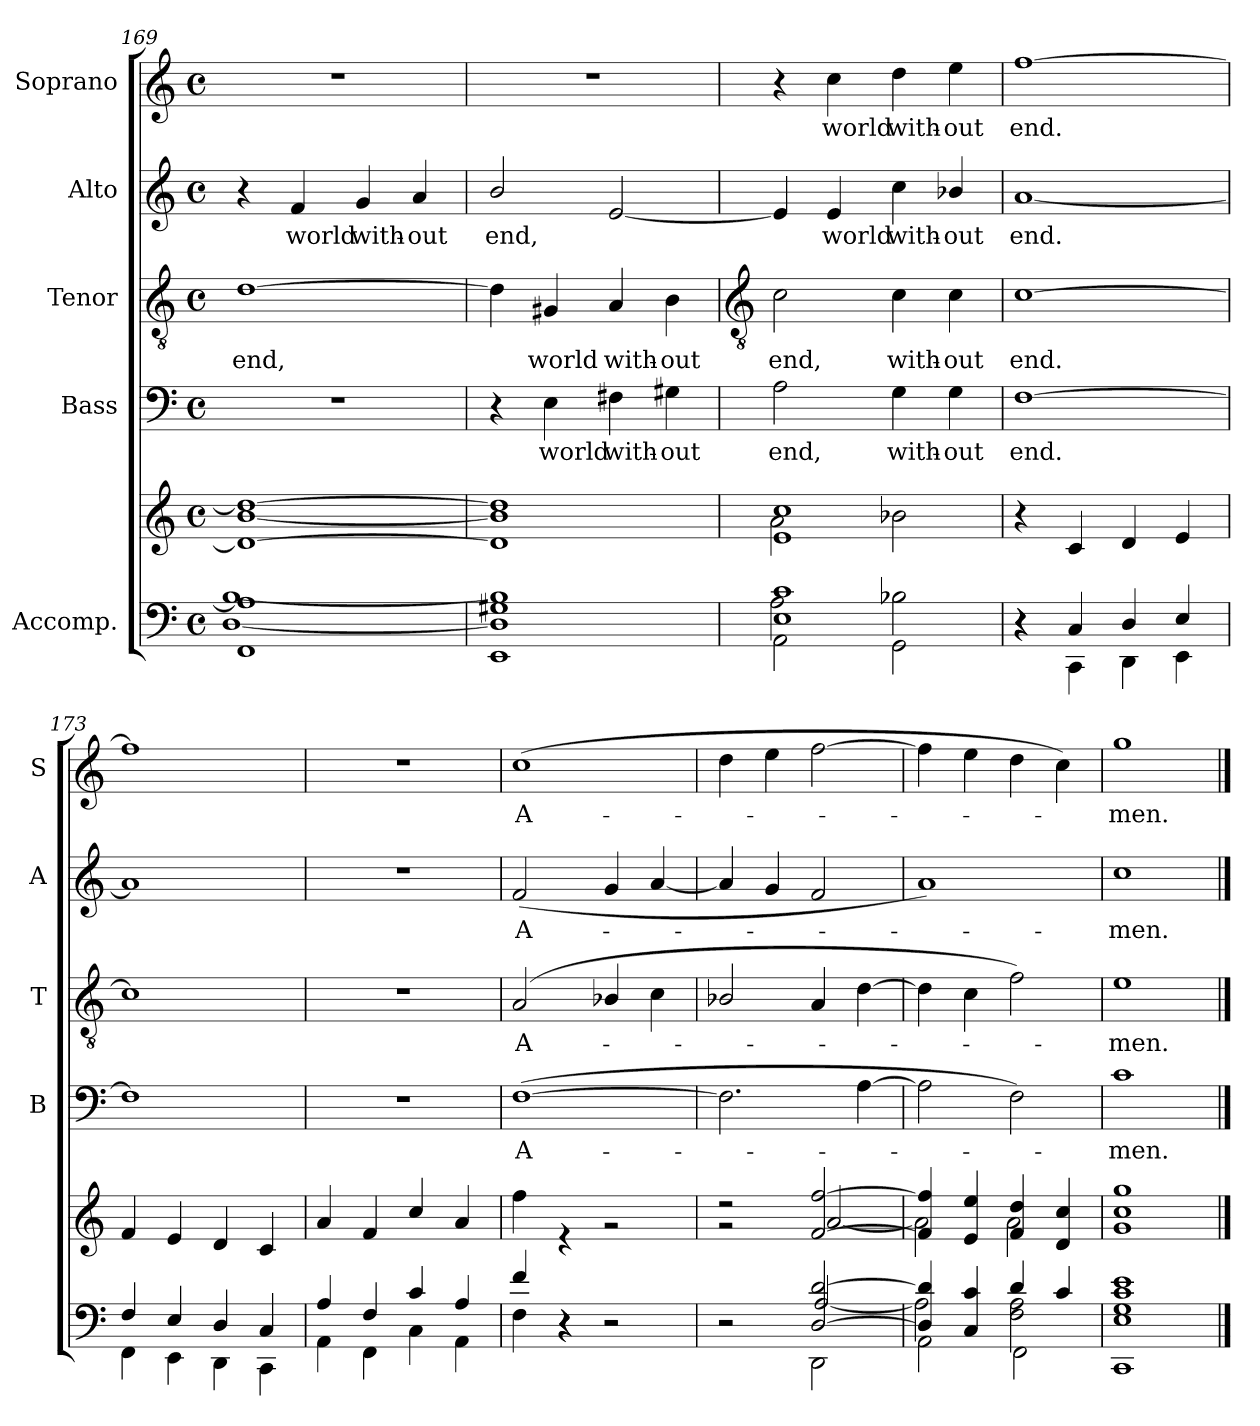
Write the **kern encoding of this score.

**kern	**kern	**kern	**text	**kern	**text	**kern	**text	**kern	**text
*part5	*part5	*part4	*part4	*part3	*part3	*part2	*part2	*part1	*part1
*staff6	*staff5	*staff4	*staff4	*staff3	*staff3	*staff2	*staff2	*staff1	*staff1
*I"Accomp.	*	*I"Bass	*	*I"Tenor	*	*I"Alto	*	*I"Soprano	*
*	*	*I'B	*	*I'T	*	*I'A	*	*I'S	*
*clefF4	*clefG2	*clefF4	*	*clefGv2	*	*clefG2	*	*clefG2	*
*k[]	*k[]	*k[]	*	*k[]	*	*k[]	*	*k[]	*
*C:	*C:	*C:	*	*C:	*	*C:	*	*C:	*
*M4/4	*M4/4	*M4/4	*	*M4/4	*	*M4/4	*	*M4/4	*
*met(c)	*met(c)	*met(c)	*	*met(c)	*	*met(c)	*	*met(c)	*
=169	=169	=169	=169	=169	=169	=169	=169	=169	=169
*^	*^	*	*	*	*	*	*	*	*
*	*^	*	*^	*	*	*	*	*	*	*	*
!	!	!	!	!	!	!	!	!	!LO:LY:b	!	!	!	!
1A/]	[1D\ [1B\	1FF\	1d/_ 1dd/_	[1b/	1ryy	1r	.	[1d	end,	4r	.	1r	.
!	!	!	!	!	!	!	!	!	!	!	!LO:LY:b	!	!
.	.	.	.	.	.	.	.	.	.	4f	world	.	.
!	!	!	!	!	!	!	!	!	!	!	!LO:LY:b	!	!
.	.	.	.	.	.	.	.	.	.	4g	with-	.	.
!	!	!	!	!	!	!	!	!	!	!	!LO:LY:b	!	!
.	.	.	.	.	.	.	.	.	.	4a	-out	.	.
=170	=170	=170	=170	=170	=170	=170	=170	=170	=170	=170	=170	=170	=170
!	!	!	!	!	!	!	!	!	!	!	!LO:LY:b	!	!
1G#X/	1D\] 1B\]	1EE\	1d/] 1dd/]	1b/]	1ryy	4r	.	4d]	.	2b/	end,	1r	.
!	!	!	!	!	!	!	!LO:LY:b	!	!LO:LY:b	!	!	!	!
.	.	.	.	.	.	4E	world	4G#X	world	.	.	.	.
!	!	!	!	!	!	!	!LO:LY:b	!	!LO:LY:b	!	!	!	!
.	.	.	.	.	.	4F#X	with-	4A	with-	[2e	.	.	.
!	!	!	!	!	!	!	!LO:LY:b	!	!LO:LY:b	!	!	!	!
.	.	.	.	.	.	4G#X	-out	4B	-out	.	.	.	.
!!LO:LB:g=z
=171	=171	=171	=171	=171	=171	=171	=171	=171	=171	=171	=171	=171	=171
*	*	*	*	*	*	*	*	*clefGv2	*	*	*	*	*
!	!	!	!	!	!	!	!LO:LY:b	!	!LO:LY:b	!	!	!	!
1E/ 1c/	2A\	2AA\	1e/ 1cc/	2a\	1ryy	2A	end,	2c	end,	4e]	.	4r	.
!	!	!	!	!	!	!	!	!	!	!	!LO:LY:b	!	!LO:LY:b
.	.	.	.	.	.	.	.	.	.	4e	world	4cc	world
!	!	!	!	!	!	!	!LO:LY:b	!	!LO:LY:b	!	!LO:LY:b	!	!LO:LY:b
.	2B-X\	2GG\	.	2b-X\	.	4G	with-	4c	with-	4cc	with-	4dd	with-
!	!	!	!	!	!	!	!LO:LY:b	!	!LO:LY:b	!	!LO:LY:b	!	!LO:LY:b
.	.	.	.	.	.	4G	-out	4c	-out	4b-X/	-out	4ee	-out
=172	=172	=172	=172	=172	=172	=172	=172	=172	=172	=172	=172	=172	=172
!	!	!	!	!	!	!	!LO:LY:b	!	!LO:LY:b	!	!LO:LY:b	!	!LO:LY:b
4r	1ryy	4r	4r	1ryy	1ryy	[1F	end.	[1c	end.	[1a	end.	[1ff	end.
4C/	.	4CC\	4c/	.	.	.	.	.	.	.	.	.	.
4D/	.	4DD\	4d/	.	.	.	.	.	.	.	.	.	.
4E/	.	4EE\	4e/	.	.	.	.	.	.	.	.	.	.
*	*	*	*	*v	*v	*	*	*	*	*	*	*	*
=173	=173	=173	=173	=173	=173	=173	=173	=173	=173	=173	=173	=173
4F/	1ryy	4FF\	4f/	1ryy	1F]	.	1c]	.	1a]	.	1ff]	.
4E/	.	4EE\	4e/	.	.	.	.	.	.	.	.	.
4D/	.	4DD\	4d/	.	.	.	.	.	.	.	.	.
4C/	.	4CC\	4c/	.	.	.	.	.	.	.	.	.
=174	=174	=174	=174	=174	=174	=174	=174	=174	=174	=174	=174	=174
4A/	1ryy	4AA\	4a/	1ryy	1r	.	1r	.	1r	.	1r	.
4F/	.	4FF\	4f/	.	.	.	.	.	.	.	.	.
4c/	.	4C\	4cc/	.	.	.	.	.	.	.	.	.
4A/	.	4AA\	4a/	.	.	.	.	.	.	.	.	.
=175	=175	=175	=175	=175	=175	=175	=175	=175	=175	=175	=175	=175
!	!	!	!	!	!	!LO:LY:b	!	!LO:LY:b	!	!LO:LY:b	!	!LO:LY:b
4f/	1ryy	4F\	1ryy	4ff\	(>[1F	A-	(>2A	A-	(<2f	A-	(>1cc	A-
4r	.	4r	.	4r	.	.	.	.	.	.	.	.
2r	.	2r	.	2r	.	.	4B-X/	.	4g	.	.	.
.	.	.	.	.	.	.	4c	.	[4a	.	.	.
=176	=176	=176	=176	=176	=176	=176	=176	=176	=176	=176	=176	=176
2r	2r	2r	2r	2r	2.F]	.	2B-X/	.	4a]	.	4dd	.
.	.	.	.	.	.	.	.	.	4g	.	4ee	.
[2D/ [2d/	[2A/	2DD\	[2f/ [2ff/	[2a/	.	.	4A	.	2f	.	[2ff	.
.	.	.	.	.	[4A	.	[4d	.	.	.	.	.
=177	=177	=177	=177	=177	=177	=177	=177	=177	=177	=177	=177	=177
4D/] 4d/]	2A\]	2AA\	4f/] 4ff/]	2a\]	2A]	.	4d]	.	1a)	.	4ff]	.
4C/ 4c/	.	.	4e/ 4ee/	.	.	.	4c	.	.	.	4ee	.
4d/	2F\ 2A\	2FF\	4f/ 4dd/	2a\	2F)	.	2f)	.	.	.	4dd	.
4c/	.	.	4d/ 4cc/	.	.	.	.	.	.	.	4cc)	.
=178	=178	=178	=178	=178	=178	=178	=178	=178	=178	=178	=178	=178
!	!	!	!	!	!	!LO:LY:b	!	!LO:LY:b	!	!LO:LY:b	!	!LO:LY:b
1c/ 1e/	1ryy	1CC\ 1E\ 1G\	1cc/ 1gg/	1g\	1c	men.	1e	men.	1cc	men.	1gg	men.
*v	*v	*v	*	*	*	*	*	*	*	*	*	*
*	*v	*v	*	*	*	*	*	*	*	*
==	==	==	==	==	==	==	==	==	==
*-	*-	*-	*-	*-	*-	*-	*-	*-	*-
